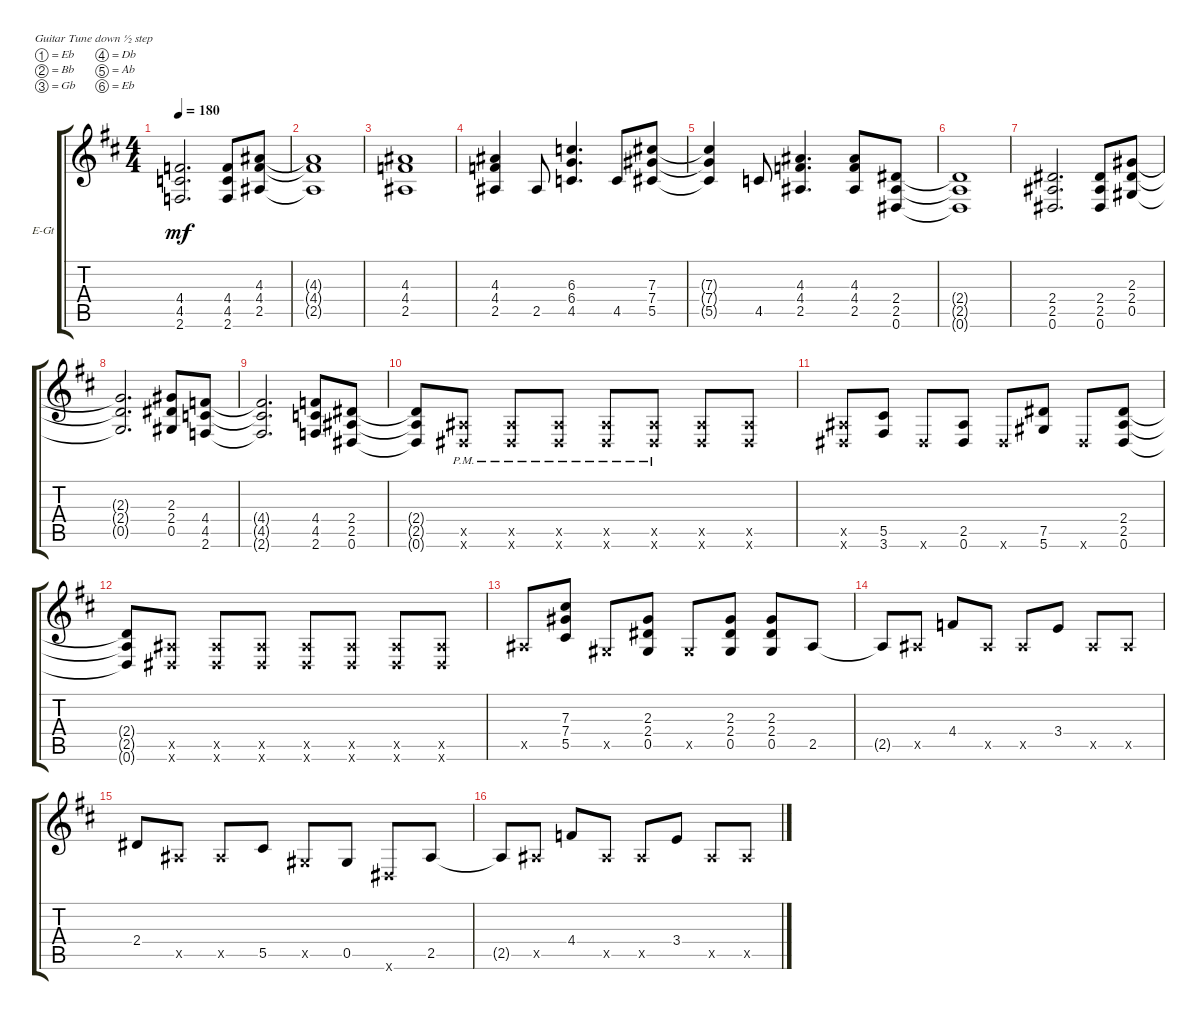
\defaultSystemsLayout 4
\bracketExtendMode groupsimilarinstruments
\firstSystemTrackNameOrientation horizontal
\otherSystemsTrackNameOrientation horizontal
\track ("Rithm Guitar 2" "E-Gt") {instrument distortionguitar}
\staff {score tabs}
\tuning (Eb4 Bb3 Gb3 Db3 Ab2 Eb2)
\ts (4 4)
\tempo 180
\clef g2
\ks bminor
(2.6{t} 4.5{t} 4.4{t}).2{d dy mf} (2.6 4.5 4.4).8 (2.5 4.4 4.3).8 |
(4.3{t} 4.4{t} 2.5{t}).1 |
(2.5 4.4 4.3).1 |
(2.5 4.4 4.3).4 2.5.8 (4.5 6.4 6.3).4{d} 4.5.8 (5.5 7.4 7.3).8 |
(5.5{t} 7.4{t} 7.3{t}).4 4.5.8 (2.5 4.4 4.3).4{d} (2.5 4.4 4.3).8 (0.6 2.4 2.5).8 |
(2.4{t} 2.5{t} 0.6{t}).1 |
(2.4 2.5 0.6).2{d} (2.4 2.5 0.6).8 (0.5 2.4 2.3).8 |
(2.3{t} 2.4{t} 0.5{t}).2{d} (0.5 2.4 2.3).8 (2.6 4.5 4.4).8 |
(4.4{t} 4.5{t} 2.6{t}).2{d} (2.6 4.5 4.4).8 (0.6 2.5 2.4).8 |
(2.4{t} 2.5{t} 0.6{t}).8 (0.6{pm x} 2.5{pm x}).8 (0.6{pm x} 2.5{pm x}).8 (0.6{pm x} 2.5{pm x}).8 (0.6{pm x} 2.5{pm x}).8 (0.6{pm x} 2.5{pm x}).8 (2.5{x} 0.6{x}).8 (2.5{x} 0.6{x}).8 |
(0.6{x} 2.5{x}).8 (3.6 5.5).8 0.6{x}.8 (0.6 2.5).8 0.6{x}.8 (5.6 7.5).8 0.6{x}.8 (0.6 2.5 2.4).8 |
(0.6{t} 2.5{t} 2.4{t}).8 (0.6{x} 2.5{x}).8 (0.6{x} 2.5{x}).8 (0.6{x} 2.5{x}).8 (0.6{x} 2.5{x}).8 (0.6{x} 2.5{x}).8 (0.6{x} 2.5{x}).8 (0.6{x} 2.5{x}).8 |
2.5{x}.8 (5.5 7.4 7.3).8 0.5{x}.8 (0.5 2.4 2.3).8 0.5{x}.8 (0.5 2.4 2.3).8 (0.5 2.4 2.3).8 2.5.8 |
2.5{t}.8 2.5{x}.8 4.4.8 2.5{x}.8 2.5{x}.8 3.4.8 2.5{x}.8 2.5{x}.8 |
2.4.8 2.5{x}.8 2.5{x}.8 5.5.8 0.5{x}.8 0.5.8 0.6{x}.8 2.5.8 |
2.5{t}.8 2.5{x}.8 4.4.8 2.5{x}.8 2.5{x}.8 3.4.8 2.5{x}.8 2.5{x}.8
